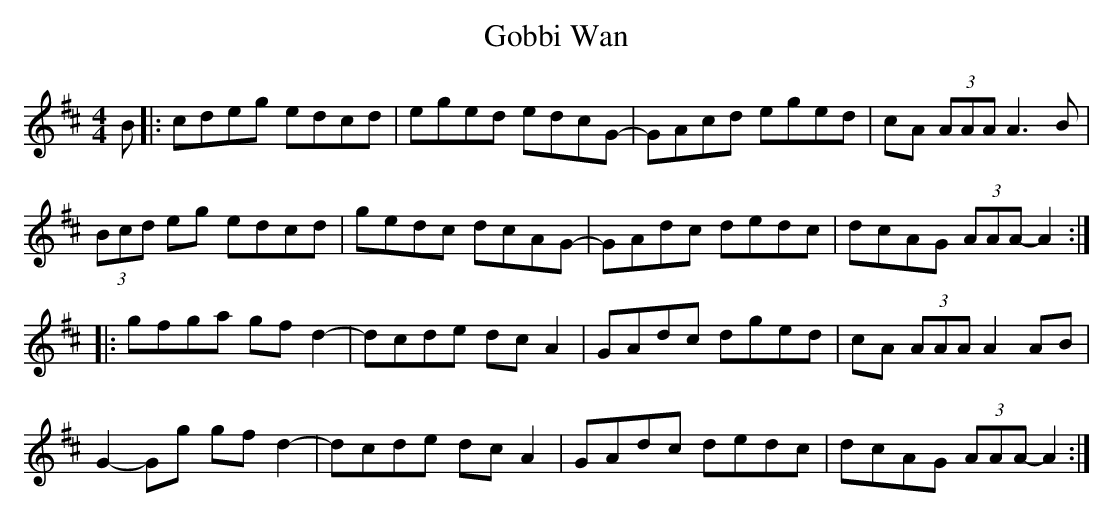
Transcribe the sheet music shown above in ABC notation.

X:1
T: Gobbi Wan
M: 4/4
L: 1/8
K: Amix
B |: cdeg edcd | eged edcG- | GAcd eged | cA (3AAA A3B |
(3Bcd eg edcd | gedc dcAG- | GAdc dedc | dcAG (3AAA- A2 :|
|:gfga gf d2- | dcde dc A2 | GAdc dged | cA (3AAA A2 AB |
G2- Gg gf d2- | dcde dc A2 | GAdc dedc | dcAG (3AAA- A2 :|
